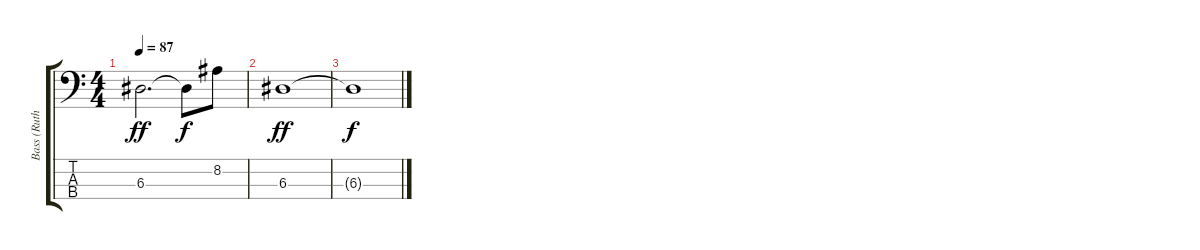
\track ("Bass (Rutherford)" "Bass (Ruth") {instrument fretlessbass}
\staff {score tabs}
\tuning (G2 D2 A1 E1) {hide}
\ts (4 4)
\tempo 87
\clef f4
\ks c
6.3.2{d dy ff} 6.3{t}.8{dy f} 8.2.8 |
6.3.1{dy ff} |
6.3{t}.1{dy f}
